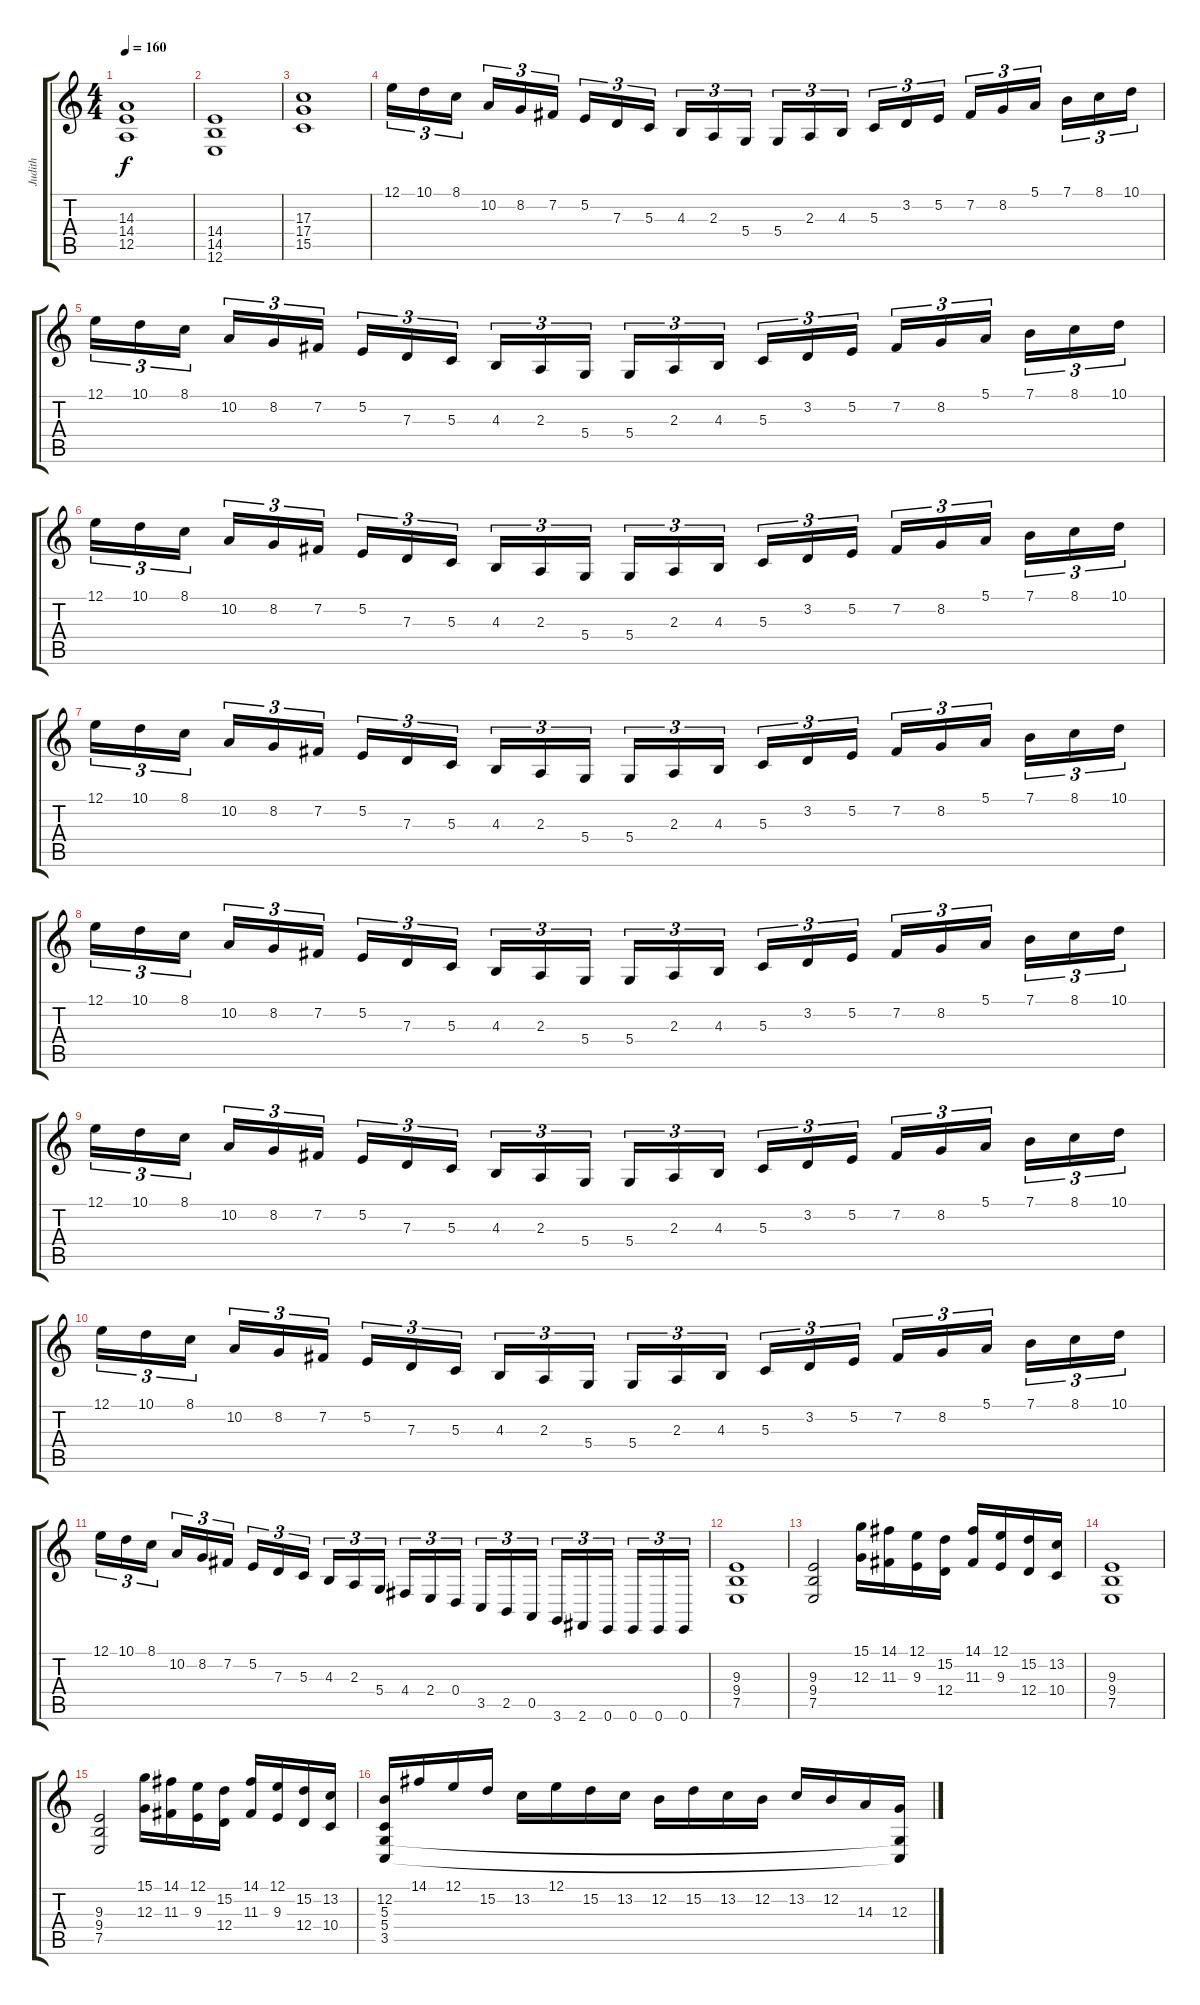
\track ("Judith" "Judith") {instrument stringensemble1}
\staff {score tabs}
\tuning (E4 B3 G3 D3 A2 E2) {hide}
\ts (4 4)
\tempo 160
\clef g2
\ks c
(14.3{t} 14.4{t} 12.5{t}).1{dy f} |
(14.4 14.5 12.6).1 |
(17.3 17.4 15.5).1 |
12.1.16{tu (3 2)} 10.1.16{tu (3 2)} 8.1.16{tu (3 2)} 10.2.16{tu (3 2)} 8.2.16{tu (3 2)} 7.2.16{tu (3 2)} 5.2.16{tu (3 2)} 7.3.16{tu (3 2)} 5.3.16{tu (3 2)} 4.3.16{tu (3 2)} 2.3.16{tu (3 2)} 5.4.16{tu (3 2)} 5.4.16{tu (3 2)} 2.3.16{tu (3 2)} 4.3.16{tu (3 2)} 5.3.16{tu (3 2)} 3.2.16{tu (3 2)} 5.2.16{tu (3 2)} 7.2.16{tu (3 2)} 8.2.16{tu (3 2)} 5.1.16{tu (3 2)} 7.1.16{tu (3 2)} 8.1.16{tu (3 2)} 10.1.16{tu (3 2)} |
12.1.16{tu (3 2)} 10.1.16{tu (3 2)} 8.1.16{tu (3 2)} 10.2.16{tu (3 2)} 8.2.16{tu (3 2)} 7.2.16{tu (3 2)} 5.2.16{tu (3 2)} 7.3.16{tu (3 2)} 5.3.16{tu (3 2)} 4.3.16{tu (3 2)} 2.3.16{tu (3 2)} 5.4.16{tu (3 2)} 5.4.16{tu (3 2)} 2.3.16{tu (3 2)} 4.3.16{tu (3 2)} 5.3.16{tu (3 2)} 3.2.16{tu (3 2)} 5.2.16{tu (3 2)} 7.2.16{tu (3 2)} 8.2.16{tu (3 2)} 5.1.16{tu (3 2)} 7.1.16{tu (3 2)} 8.1.16{tu (3 2)} 10.1.16{tu (3 2)} |
12.1.16{tu (3 2)} 10.1.16{tu (3 2)} 8.1.16{tu (3 2)} 10.2.16{tu (3 2)} 8.2.16{tu (3 2)} 7.2.16{tu (3 2)} 5.2.16{tu (3 2)} 7.3.16{tu (3 2)} 5.3.16{tu (3 2)} 4.3.16{tu (3 2)} 2.3.16{tu (3 2)} 5.4.16{tu (3 2)} 5.4.16{tu (3 2)} 2.3.16{tu (3 2)} 4.3.16{tu (3 2)} 5.3.16{tu (3 2)} 3.2.16{tu (3 2)} 5.2.16{tu (3 2)} 7.2.16{tu (3 2)} 8.2.16{tu (3 2)} 5.1.16{tu (3 2)} 7.1.16{tu (3 2)} 8.1.16{tu (3 2)} 10.1.16{tu (3 2)} |
12.1.16{tu (3 2)} 10.1.16{tu (3 2)} 8.1.16{tu (3 2)} 10.2.16{tu (3 2)} 8.2.16{tu (3 2)} 7.2.16{tu (3 2)} 5.2.16{tu (3 2)} 7.3.16{tu (3 2)} 5.3.16{tu (3 2)} 4.3.16{tu (3 2)} 2.3.16{tu (3 2)} 5.4.16{tu (3 2)} 5.4.16{tu (3 2)} 2.3.16{tu (3 2)} 4.3.16{tu (3 2)} 5.3.16{tu (3 2)} 3.2.16{tu (3 2)} 5.2.16{tu (3 2)} 7.2.16{tu (3 2)} 8.2.16{tu (3 2)} 5.1.16{tu (3 2)} 7.1.16{tu (3 2)} 8.1.16{tu (3 2)} 10.1.16{tu (3 2)} |
12.1.16{tu (3 2)} 10.1.16{tu (3 2)} 8.1.16{tu (3 2)} 10.2.16{tu (3 2)} 8.2.16{tu (3 2)} 7.2.16{tu (3 2)} 5.2.16{tu (3 2)} 7.3.16{tu (3 2)} 5.3.16{tu (3 2)} 4.3.16{tu (3 2)} 2.3.16{tu (3 2)} 5.4.16{tu (3 2)} 5.4.16{tu (3 2)} 2.3.16{tu (3 2)} 4.3.16{tu (3 2)} 5.3.16{tu (3 2)} 3.2.16{tu (3 2)} 5.2.16{tu (3 2)} 7.2.16{tu (3 2)} 8.2.16{tu (3 2)} 5.1.16{tu (3 2)} 7.1.16{tu (3 2)} 8.1.16{tu (3 2)} 10.1.16{tu (3 2)} |
12.1.16{tu (3 2)} 10.1.16{tu (3 2)} 8.1.16{tu (3 2)} 10.2.16{tu (3 2)} 8.2.16{tu (3 2)} 7.2.16{tu (3 2)} 5.2.16{tu (3 2)} 7.3.16{tu (3 2)} 5.3.16{tu (3 2)} 4.3.16{tu (3 2)} 2.3.16{tu (3 2)} 5.4.16{tu (3 2)} 5.4.16{tu (3 2)} 2.3.16{tu (3 2)} 4.3.16{tu (3 2)} 5.3.16{tu (3 2)} 3.2.16{tu (3 2)} 5.2.16{tu (3 2)} 7.2.16{tu (3 2)} 8.2.16{tu (3 2)} 5.1.16{tu (3 2)} 7.1.16{tu (3 2)} 8.1.16{tu (3 2)} 10.1.16{tu (3 2)} |
12.1.16{tu (3 2)} 10.1.16{tu (3 2)} 8.1.16{tu (3 2)} 10.2.16{tu (3 2)} 8.2.16{tu (3 2)} 7.2.16{tu (3 2)} 5.2.16{tu (3 2)} 7.3.16{tu (3 2)} 5.3.16{tu (3 2)} 4.3.16{tu (3 2)} 2.3.16{tu (3 2)} 5.4.16{tu (3 2)} 5.4.16{tu (3 2)} 2.3.16{tu (3 2)} 4.3.16{tu (3 2)} 5.3.16{tu (3 2)} 3.2.16{tu (3 2)} 5.2.16{tu (3 2)} 7.2.16{tu (3 2)} 8.2.16{tu (3 2)} 5.1.16{tu (3 2)} 7.1.16{tu (3 2)} 8.1.16{tu (3 2)} 10.1.16{tu (3 2)} |
12.1.16{tu (3 2)} 10.1.16{tu (3 2)} 8.1.16{tu (3 2)} 10.2.16{tu (3 2)} 8.2.16{tu (3 2)} 7.2.16{tu (3 2)} 5.2.16{tu (3 2)} 7.3.16{tu (3 2)} 5.3.16{tu (3 2)} 4.3.16{tu (3 2)} 2.3.16{tu (3 2)} 5.4.16{tu (3 2)} 4.4.16{tu (3 2)} 2.4.16{tu (3 2)} 0.4.16{tu (3 2)} 3.5.16{tu (3 2)} 2.5.16{tu (3 2)} 0.5.16{tu (3 2)} 3.6.16{tu (3 2)} 2.6.16{tu (3 2)} 0.6.16{tu (3 2)} 0.6.16{tu (3 2)} 0.6.16{tu (3 2)} 0.6.16{tu (3 2)} |
(9.3 9.4 7.5).1{instrument stringensemble1} |
(9.3 9.4 7.5).2 (15.1 12.3).16 (14.1 11.3).16 (12.1 9.3).16 (15.2 12.4).16 (14.1 11.3).16 (12.1 9.3).16 (15.2 12.4).16 (13.2 10.4).16 |
(9.3 9.4 7.5).1 |
(9.3 9.4 7.5).2 (15.1 12.3).16 (14.1 11.3).16 (12.1 9.3).16 (15.2 12.4).16 (14.1 11.3).16 (12.1 9.3).16 (15.2 12.4).16 (13.2 10.4).16 |
(12.2 5.3 5.4 3.5).16 14.1.16 12.1.16 15.2.16 13.2.16 12.1.16 15.2.16 13.2.16 12.2.16 15.2.16 13.2.16 12.2.16 13.2.16 12.2.16 14.3.16 (12.3 5.4{t} 3.5{t}).16
